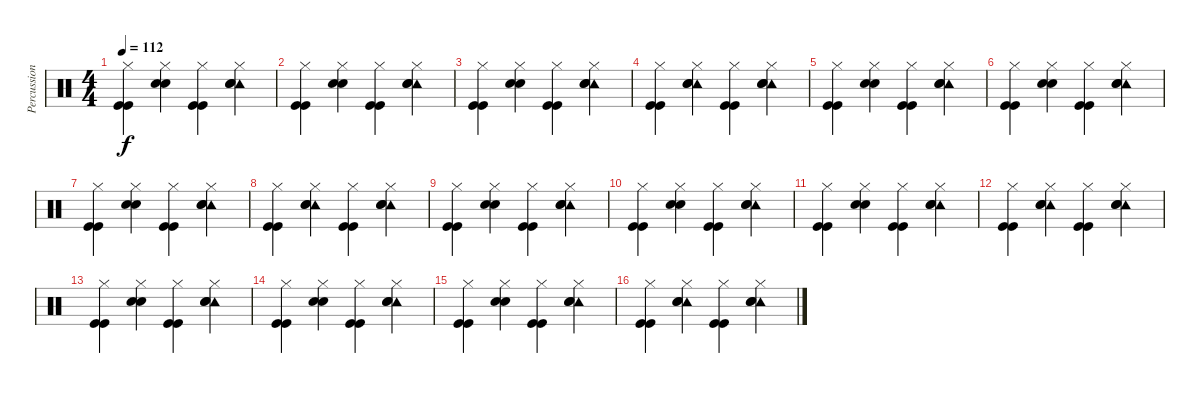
\track ("Percussion" "Percussion") {instrument percussion}
\staff {score}
\articulation defaults
\ts (4 4)
\tempo 112
\clef neutral
\ks c
("Hi-Hat (closed)" "Kick (hit)" "Kick (hit)").4{dy f} ("Hi-Hat (closed)" "Electric Snare (hit)" "Electric Snare (hit)").4 ("Hi-Hat (closed)" "Kick (hit)" "Kick (hit)").4 ("Tambourine (hit)" "Hi-Hat (closed)" "Electric Snare (hit)" "Electric Snare (hit)").4 |
("Hi-Hat (closed)" "Kick (hit)" "Kick (hit)").4 ("Hi-Hat (closed)" "Electric Snare (hit)" "Electric Snare (hit)").4 ("Hi-Hat (closed)" "Kick (hit)" "Kick (hit)").4 ("Tambourine (hit)" "Hi-Hat (closed)" "Electric Snare (hit)" "Electric Snare (hit)").4 |
("Hi-Hat (closed)" "Kick (hit)" "Kick (hit)").4 ("Hi-Hat (closed)" "Electric Snare (hit)" "Electric Snare (hit)").4 ("Hi-Hat (closed)" "Kick (hit)" "Kick (hit)").4 ("Tambourine (hit)" "Hi-Hat (closed)" "Electric Snare (hit)" "Electric Snare (hit)").4 |
("Hi-Hat (closed)" "Kick (hit)" "Kick (hit)").4 ("Tambourine (hit)" "Hi-Hat (closed)" "Electric Snare (hit)" "Electric Snare (hit)").4 ("Hi-Hat (closed)" "Kick (hit)" "Kick (hit)").4 ("Tambourine (hit)" "Hi-Hat (closed)" "Electric Snare (hit)" "Electric Snare (hit)").4 |
("Hi-Hat (closed)" "Kick (hit)" "Kick (hit)").4 ("Hi-Hat (closed)" "Electric Snare (hit)" "Electric Snare (hit)").4 ("Hi-Hat (closed)" "Kick (hit)" "Kick (hit)").4 ("Tambourine (hit)" "Hi-Hat (closed)" "Electric Snare (hit)" "Electric Snare (hit)").4 |
("Hi-Hat (closed)" "Kick (hit)" "Kick (hit)").4 ("Hi-Hat (closed)" "Electric Snare (hit)" "Electric Snare (hit)").4 ("Hi-Hat (closed)" "Kick (hit)" "Kick (hit)").4 ("Tambourine (hit)" "Hi-Hat (closed)" "Electric Snare (hit)" "Electric Snare (hit)").4 |
("Hi-Hat (closed)" "Kick (hit)" "Kick (hit)").4 ("Hi-Hat (closed)" "Electric Snare (hit)" "Electric Snare (hit)").4 ("Hi-Hat (closed)" "Kick (hit)" "Kick (hit)").4 ("Tambourine (hit)" "Hi-Hat (closed)" "Electric Snare (hit)" "Electric Snare (hit)").4 |
("Hi-Hat (closed)" "Kick (hit)" "Kick (hit)").4 ("Tambourine (hit)" "Hi-Hat (closed)" "Electric Snare (hit)" "Electric Snare (hit)").4 ("Hi-Hat (closed)" "Kick (hit)" "Kick (hit)").4 ("Tambourine (hit)" "Hi-Hat (closed)" "Electric Snare (hit)" "Electric Snare (hit)").4 |
("Hi-Hat (closed)" "Kick (hit)" "Kick (hit)").4 ("Hi-Hat (closed)" "Electric Snare (hit)" "Electric Snare (hit)").4 ("Hi-Hat (closed)" "Kick (hit)" "Kick (hit)").4 ("Tambourine (hit)" "Hi-Hat (closed)" "Electric Snare (hit)" "Electric Snare (hit)").4 |
("Hi-Hat (closed)" "Kick (hit)" "Kick (hit)").4 ("Hi-Hat (closed)" "Electric Snare (hit)" "Electric Snare (hit)").4 ("Hi-Hat (closed)" "Kick (hit)" "Kick (hit)").4 ("Tambourine (hit)" "Hi-Hat (closed)" "Electric Snare (hit)" "Electric Snare (hit)").4 |
("Hi-Hat (closed)" "Kick (hit)" "Kick (hit)").4 ("Hi-Hat (closed)" "Electric Snare (hit)" "Electric Snare (hit)").4 ("Hi-Hat (closed)" "Kick (hit)" "Kick (hit)").4 ("Tambourine (hit)" "Hi-Hat (closed)" "Electric Snare (hit)" "Electric Snare (hit)").4 |
("Hi-Hat (closed)" "Kick (hit)" "Kick (hit)").4 ("Tambourine (hit)" "Hi-Hat (closed)" "Electric Snare (hit)" "Electric Snare (hit)").4 ("Hi-Hat (closed)" "Kick (hit)" "Kick (hit)").4 ("Tambourine (hit)" "Hi-Hat (closed)" "Electric Snare (hit)" "Electric Snare (hit)").4 |
("Hi-Hat (closed)" "Kick (hit)" "Kick (hit)").4 ("Hi-Hat (closed)" "Electric Snare (hit)" "Electric Snare (hit)").4 ("Hi-Hat (closed)" "Kick (hit)" "Kick (hit)").4 ("Tambourine (hit)" "Hi-Hat (closed)" "Electric Snare (hit)" "Electric Snare (hit)").4 |
("Hi-Hat (closed)" "Kick (hit)" "Kick (hit)").4 ("Hi-Hat (closed)" "Electric Snare (hit)" "Electric Snare (hit)").4 ("Hi-Hat (closed)" "Kick (hit)" "Kick (hit)").4 ("Tambourine (hit)" "Hi-Hat (closed)" "Electric Snare (hit)" "Electric Snare (hit)").4 |
("Hi-Hat (closed)" "Kick (hit)" "Kick (hit)").4 ("Hi-Hat (closed)" "Electric Snare (hit)" "Electric Snare (hit)").4 ("Hi-Hat (closed)" "Kick (hit)" "Kick (hit)").4 ("Tambourine (hit)" "Hi-Hat (closed)" "Electric Snare (hit)" "Electric Snare (hit)").4 |
("Hi-Hat (closed)" "Kick (hit)" "Kick (hit)").4 ("Tambourine (hit)" "Hi-Hat (closed)" "Electric Snare (hit)" "Electric Snare (hit)").4 ("Hi-Hat (closed)" "Kick (hit)" "Kick (hit)").4 ("Tambourine (hit)" "Hi-Hat (closed)" "Electric Snare (hit)" "Electric Snare (hit)").4
